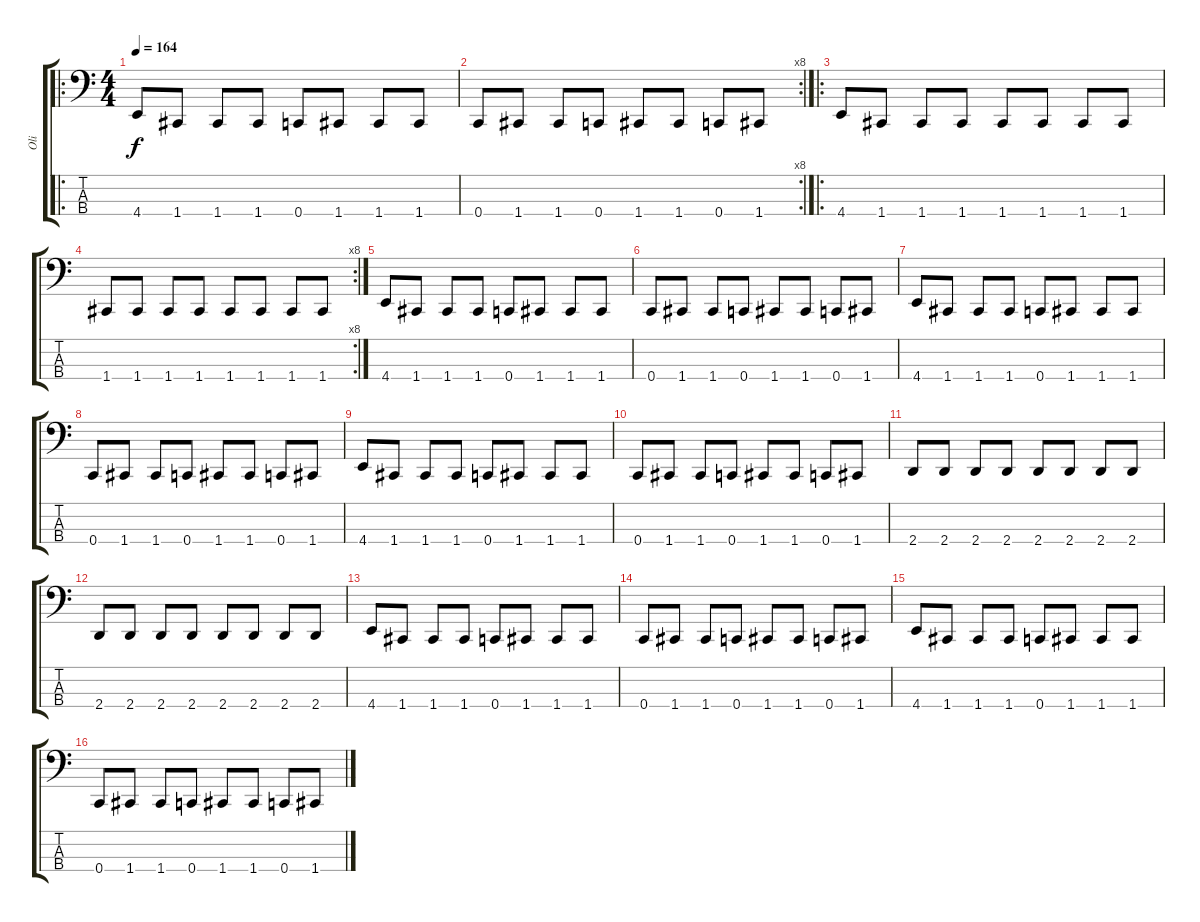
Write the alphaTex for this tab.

\track ("Oli" "Oli") {instrument electricbassfinger}
\staff {score tabs}
\tuning (F2 C2 G1 C1) {hide}
\ro
\ts (4 4)
\tempo 164
\clef f4
\ks c
4.4.8{dy f instrument electricbassfinger} 1.4.8 1.4.8 1.4.8 0.4.8 1.4.8 1.4.8 1.4.8 |
\rc 8
0.4.8 1.4.8 1.4.8 0.4.8 1.4.8 1.4.8 0.4.8 1.4.8 |
\ro
4.4.8 1.4.8 1.4.8 1.4.8 1.4.8 1.4.8 1.4.8 1.4.8 |
\rc 8
1.4.8 1.4.8 1.4.8 1.4.8 1.4.8 1.4.8 1.4.8 1.4.8 |
4.4.8 1.4.8 1.4.8 1.4.8 0.4.8 1.4.8 1.4.8 1.4.8 |
0.4.8 1.4.8 1.4.8 0.4.8 1.4.8 1.4.8 0.4.8 1.4.8 |
4.4.8 1.4.8 1.4.8 1.4.8 0.4.8 1.4.8 1.4.8 1.4.8 |
0.4.8 1.4.8 1.4.8 0.4.8 1.4.8 1.4.8 0.4.8 1.4.8 |
4.4.8 1.4.8 1.4.8 1.4.8 0.4.8 1.4.8 1.4.8 1.4.8 |
0.4.8 1.4.8 1.4.8 0.4.8 1.4.8 1.4.8 0.4.8 1.4.8 |
2.4.8 2.4.8 2.4.8 2.4.8 2.4.8 2.4.8 2.4.8 2.4.8 |
2.4.8 2.4.8 2.4.8 2.4.8 2.4.8 2.4.8 2.4.8 2.4.8 |
4.4.8 1.4.8 1.4.8 1.4.8 0.4.8 1.4.8 1.4.8 1.4.8 |
0.4.8 1.4.8 1.4.8 0.4.8 1.4.8 1.4.8 0.4.8 1.4.8 |
4.4.8 1.4.8 1.4.8 1.4.8 0.4.8 1.4.8 1.4.8 1.4.8 |
0.4.8 1.4.8 1.4.8 0.4.8 1.4.8 1.4.8 0.4.8 1.4.8
